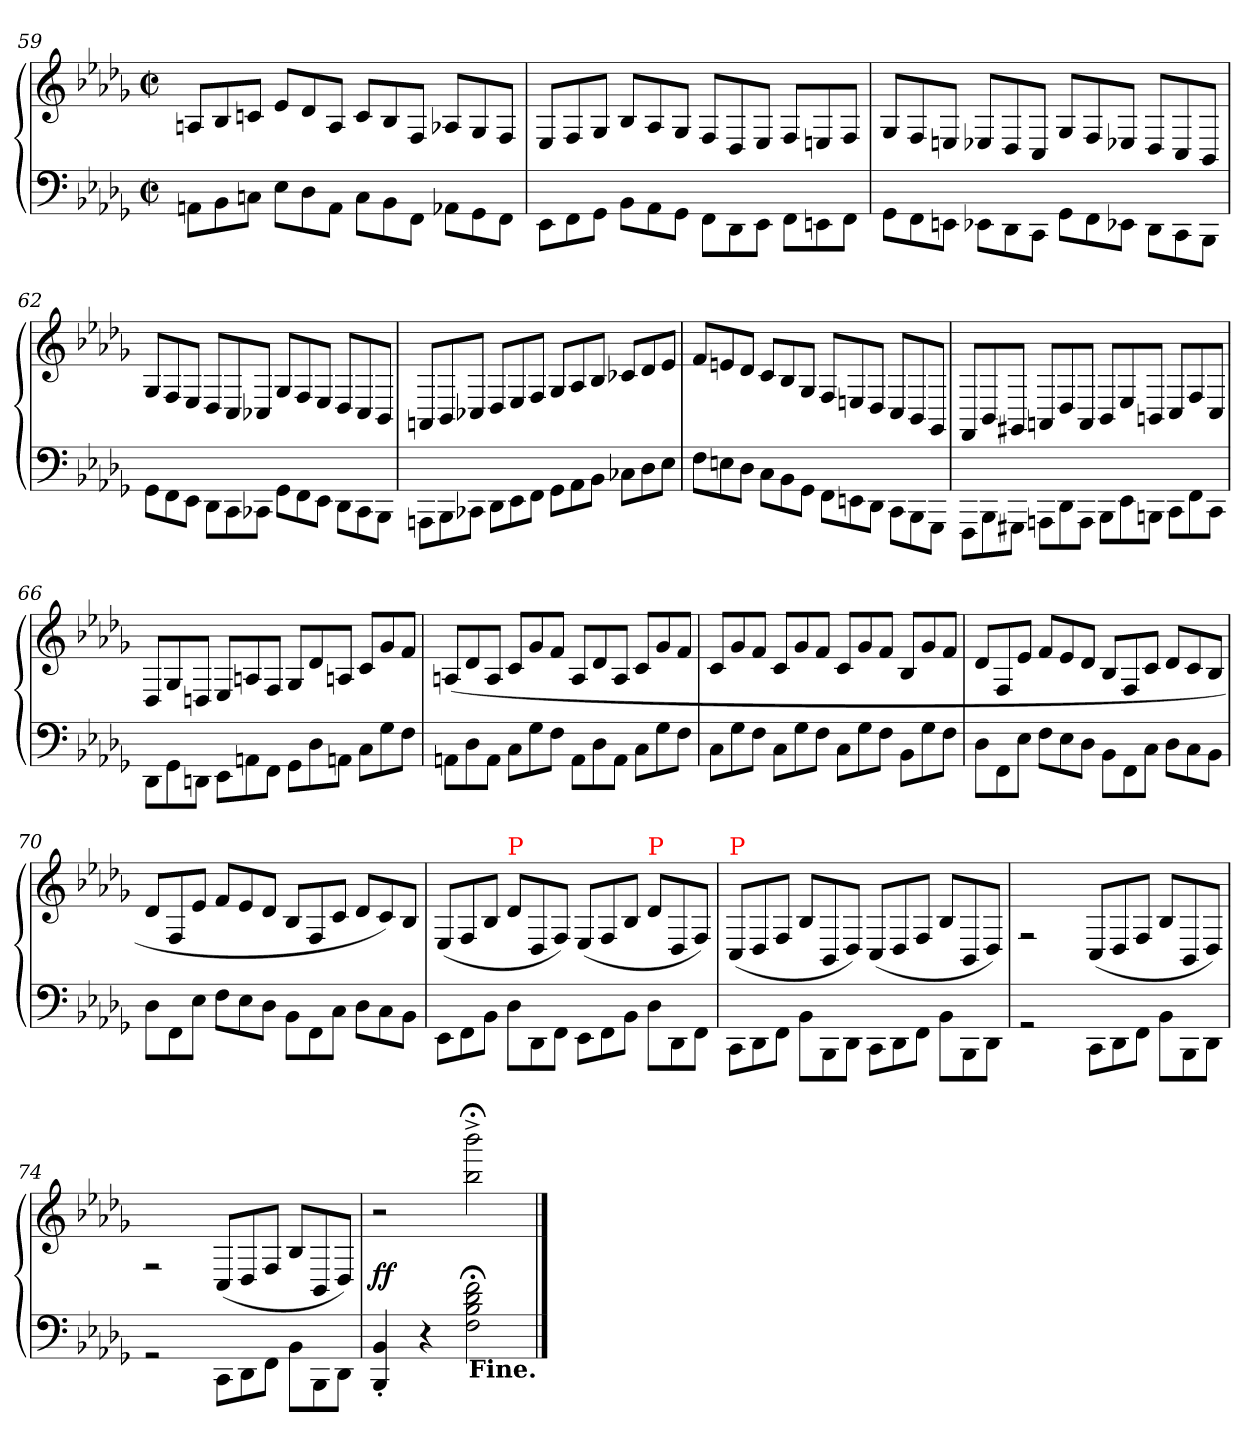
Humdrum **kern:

**kern	**kern	**dynam
*part1	*part1	*part1
*staff2	*staff1	*staff1/2
*clefF4	*clefG2	*
*k[b-e-a-d-g-]	*k[b-e-a-d-g-]	*
*b-:	*b-:	*
*M2/2	*M2/2	*
*met(c|)	*met(c|)	*
*Xtuplet	*Xtuplet	*
=59	=59	=59
12AAn\L	12An/L	.
12BB-\	12B-/	.
12CnJ	12cnJ	.
12E-L	12e-L	.
12D-	12d-	.
12AA\J	12A/J	.
12CL	12cL	.
12BB-	12B-	.
12FF\J	12F/J	.
12AA-XL	12A-XL	.
12GG-\	12G-/	.
12FF\J	12F/J	.
=60	=60	=60
12EE-\L	12E-/L	.
12FF\	12F/	.
12GG-\J	12G-/J	.
12BB-\L	12B-/L	.
12AA-\	12A-/	.
12GG-\J	12G-/J	.
12FF\L	12F/L	.
12DD-\	12D-/	.
12EE-\J	12E-/J	.
12FF\L	12F/L	.
12EEn\	12En/	.
12FF\J	12F/J	.
=61	=61	=61
12GG-\L	12G-/L	.
12FF\	12F/	.
12EEn\J	12En/J	.
12EE-X\L	12E-X/L	.
12DD-\	12D-/	.
12CC\J	12C/J	.
12GG-\L	12G-/L	.
12FF\	12F/	.
12EE-XJ	12E-XJ	.
12DD-\L	12D-/L	.
12CC\	12C/	.
12BBB-\J	12BB-/J	.
=62	=62	=62
12GG-\L	12G-/L	.
12FF\	12F/	.
12EE-\J	12E-/J	.
12DD-\L	12D-/L	.
12CC\	12C/	.
12CC-X\J	12C-X/J	.
12GG-\L	12G-/L	.
12FF\	12F/	.
12EE-\J	12E-/J	.
12DD-\L	12D-/L	.
12CC-\	12C-/	.
12BBB-\J	12BB-/J	.
=63	=63	=63
12AAAn\L	12AAn/L	.
12BBB-\	12BB-/	.
12CC-X\J	12C-X/J	.
12DD-\L	12D-/L	.
12EE-\	12E-/	.
12FF\J	12F/J	.
12GG-\L	12G-/L	.
12AA-\	12A-/	.
12BB-\J	12B-/J	.
12C-XL	12c-XL	.
12D-	12d-	.
12E-J	12e-J	.
=64	=64	=64
12FL	12fL	.
12En	12en	.
12D-J	12d-J	.
12C\L	12c/L	.
12BB-\	12B-/	.
12GG-\J	12G-/J	.
12FF\L	12F/L	.
12EEn\	12En/	.
12DD-\J	12D-/J	.
12CC\L	12C/L	.
12BBB-\	12BB-/	.
12GGG-\J	12GG-/J	.
=65	=65	=65
12FFF\L	12FF/L	.
12BBB-\	12BB-/	.
12GGG#X\J	12GG#X/J	.
12AAAn\L	12AAn/L	.
12DD-\	12D-/	.
12AAA\J	12AA/J	.
12BBB-\L	12BB-/L	.
12EE-\	12E-/	.
12BBBn\J	12BBn/J	.
12CC\L	12C/L	.
12FF\	12F/	.
12CC\J	12C/J	.
=66	=66	=66
12DD-\L	12D-/L	.
12GG-\	12G-/	.
12DDn\J	12Dn/J	.
12EE-\L	12E-/L	.
12AAn\	12An/	.
12FF\J	12F/J	.
12GG-\L	12G-/L	.
12D-	12d-	.
12AAn\J	12An/J	.
12CL	12cL	.
12G-	12g-	.
12FJ	12fJ	.
=67	=67	=67
12AAn\L	(>12An/L	.
12D-	12d-	.
12AA\J	12A/J	.
12CL	12cL	.
12G-	12g-	.
12FJ	12fJ	.
12AA\L	12A/L	.
12D-	12d-	.
12AA\J	12A/J	.
12CL	12cL	.
12G-	12g-	.
12FJ	12fJ	.
=68	=68	=68
12CL	12cL	.
12G-	12g-	.
12FJ	12fJ	.
12CL	12cL	.
12G-	12g-	.
12FJ	12fJ	.
12CL	12cL	.
12G-	12g-	.
12FJ	12fJ	.
12BB-L	12B-L	.
12G-	12g-	.
12FJ	12fJ	.
=69	=69	=69
12D-L	12d-L	.
12FF\	12F/	.
12E-J	12e-J	.
12FL	12fL	.
12E-	12e-	.
12D-J	12d-J	.
12BB-\L	12B-/L	.
12FF\	12F/	.
12CJ	12cJ	.
12D-\L	12d-L	.
12C\	12c	.
12BB-\J	12B-J	.
=70	=70	=70
12D-L	12d-L	.
12FF\	12F/	.
12E-J	12e-J	.
12FL	12fL	.
12E-	12e-	.
12D-J	12d-J	.
12BB-\L	12B-/L	.
12FF\	12F/	.
12C\J	12c/J	.
12D-\L	12d-/L	.
12C\	12c/)	.
12BB-\J	12B-/J	.
=71	=71	=71
12EE-\L	(>12E-/L	.
12FF\	12F/	.
12BB-\J	12B-/J	.
!	!LO:TX:a:color=red:t=P	!
12D-\L	12d-\L	.
12DD-\	12D-/	.
12FF\J	12F/J)	.
12EE-\L	(>12E-/L	.
12FF\	12F/	.
12BB-\J	12B-/J	.
!	!LO:TX:a:color=red:t=P	!
12D-\L	12d-\L	.
12DD-\	12D-/	.
12FF\J	12F/J)	.
=72	=72	=72
!	!LO:TX:a:color=red:t=P	!
12CC\L	(>12C/L	.
12DD-\	12D-/	.
12FF\J	12F/J	.
12BB-\L	12B-/L	.
12BBB-\	12BB-/	.
12DD-\J	12D-/J)	.
12CC\L	(>12C/L	.
12DD-\	12D-/	.
12FF\J	12F/J	.
12BB-\L	12B-/L	.
12BBB-\	12BB-/	.
12DD-\J	12D-/J)	.
=73	=73	=73
2rGG	2rF	.
12CC\L	(>12C/L	.
12DD-\	12D-/	.
12FF\J	12F/J	.
12BB-\L	12B-/L	.
12BBB-\	12BB-/	.
12DD-\J	12D-/J)	.
=74	=74	=74
2rGG	2rF	.
12CC\L	(>12C/L	.
12DD-\	12D-/	.
12FF\J	12F/J	.
12BB-\L	12B-/L	.
12BBB-\	12BB-/	.
12DD-\J	12D-/J)	.
=75	=75	=75
4BB-' 4BBB-'	2r	ff
4r	.	.
2f; 2d-; 2B-; 2F;	2bbb-;<^< 2bb-;<^<	.
!LO:TX:b:B:rj:t=Fine.	!	!
==	==	==
*-	*-	*-
